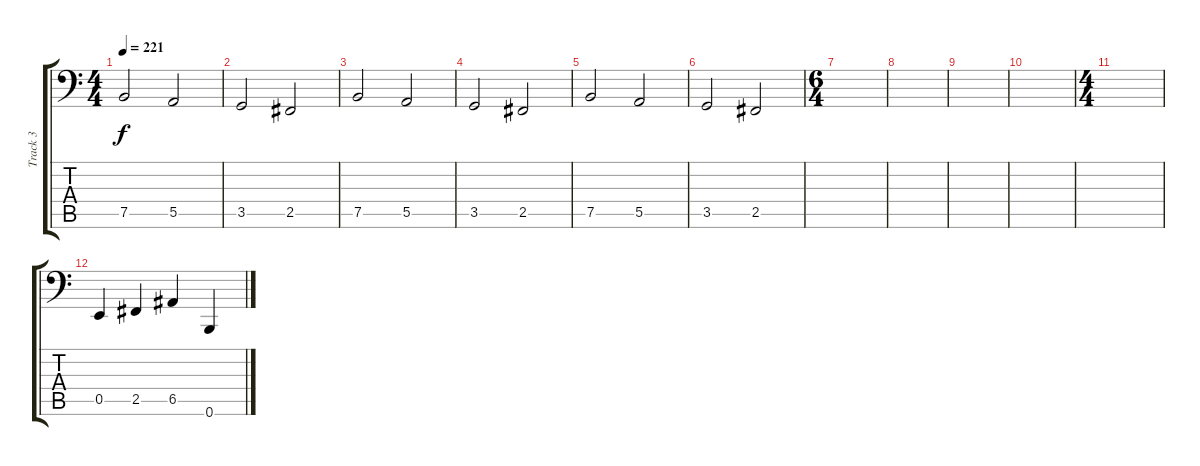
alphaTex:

\track ("Track 3" "Track 3") {instrument electricbasspick}
\staff {score tabs}
\tuning (B2 Gb2 D2 A1 E1 B0) {hide}
\ts (4 4)
\tempo 221
\clef f4
\ks c
7.5.2{dy f} 5.5.2 |
3.5.2 2.5.2 |
7.5.2 5.5.2 |
3.5.2 2.5.2 |
7.5.2 5.5.2 |
3.5.2 2.5.2 |
\ts (6 4)
|
|
|
|
\ts (4 4)
|
0.5.4 2.5.4 6.5.4 0.6.4
